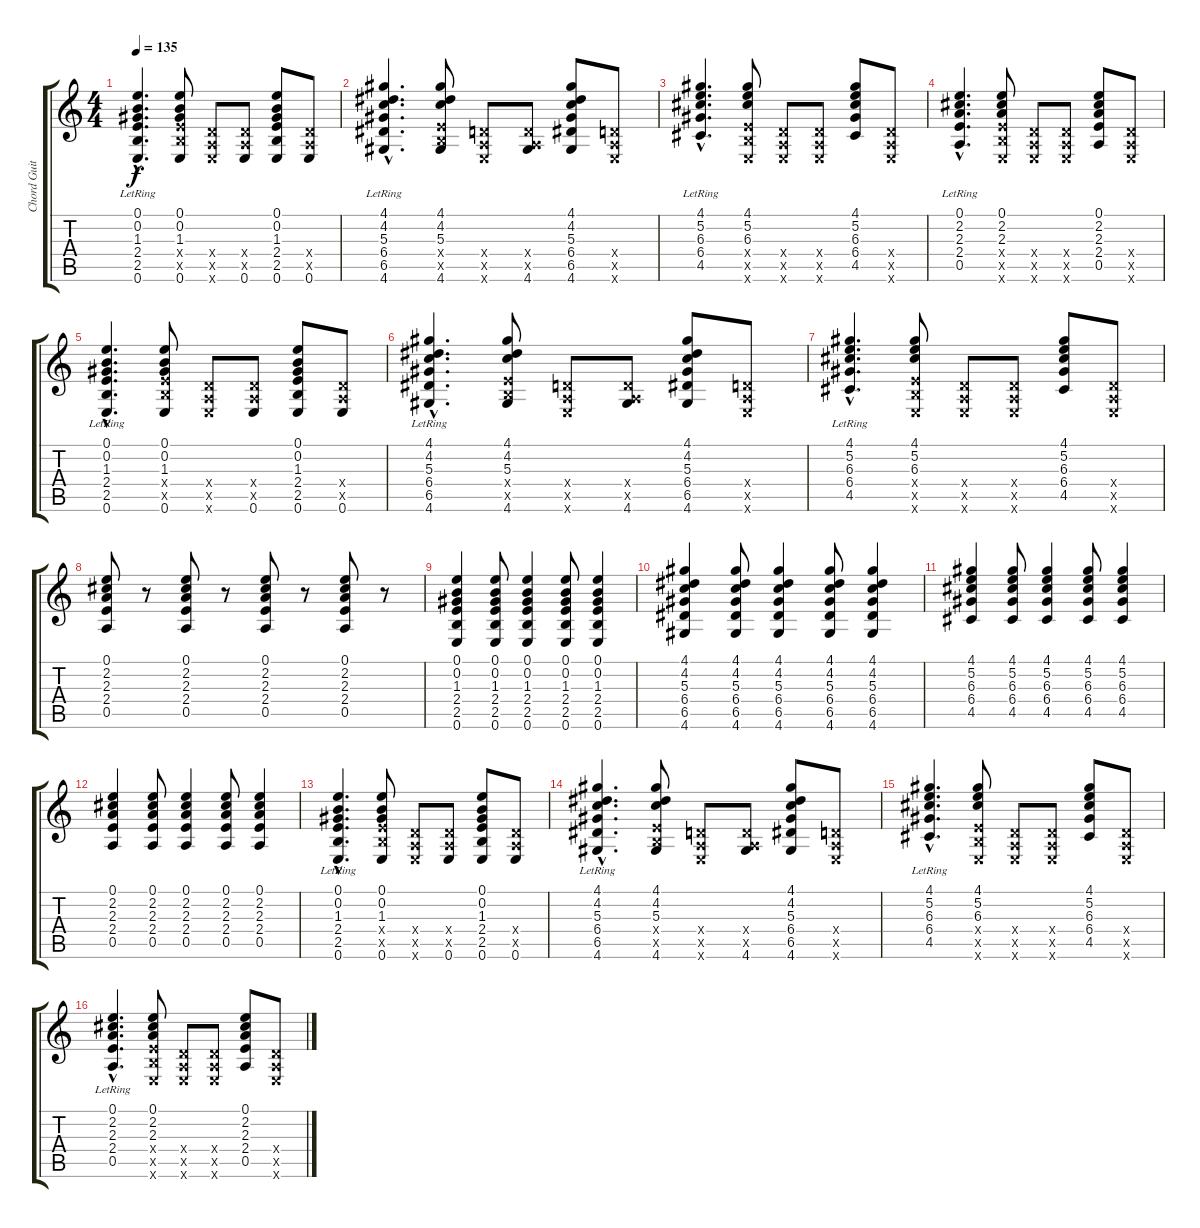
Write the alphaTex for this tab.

\track ("Chord Guitar" "Chord Guit") {instrument acousticguitarsteel}
\staff {score tabs}
\tuning (E4 B3 G3 D3 A2 E2) {hide}
\ts (4 4)
\tempo 135
\clef g2
\ks c
(0.1{hac lr} 0.2{hac lr} 1.3{hac lr} 2.4{hac lr} 2.5{hac lr} 0.6{hac lr}).4{d dy f} (0.1 0.2 1.3 2.4{x} 2.5{x} 0.6).8 (0.4{x} 0.5{x} 0.6{x}).8 (0.4{x} 0.5{x} 0.6).8 (0.1 0.2 1.3 2.4 2.5 0.6).8 (0.4{x} 0.5{x} 0.6).8 |
(4.1{hac lr} 4.2{hac lr} 5.3{hac lr} 6.4{hac lr} 6.5{hac lr} 4.6{hac lr}).4{d} (4.1 4.2 5.3 2.4{x} 2.5{x} 4.6).8 (0.4{x} 0.5{x} 0.6{x}).8 (0.4{x} 0.5{x} 4.6).8 (4.1 4.2 5.3 6.4 6.5 4.6).8 (0.4{x} 0.5{x} 0.6{x}).8 |
(4.1{hac lr} 5.2{hac lr} 6.3{hac lr} 6.4{hac lr} 4.5{hac lr}).4{d} (4.1 5.2 6.3 2.4{x} 2.5{x} 0.6{x}).8 (0.4{x} 0.5{x} 0.6{x}).8 (0.4{x} 0.5{x} 0.6{x}).8 (4.1 5.2 6.3 6.4 4.5).8 (0.4{x} 0.5{x} 0.6{x}).8 |
(0.1{hac lr} 2.2{hac lr} 2.3{hac lr} 2.4{hac lr} 0.5{hac lr}).4{d} (0.1 2.2 2.3 2.4{x} 2.5{x} 0.6{x}).8 (0.4{x} 0.5{x} 0.6{x}).8 (0.4{x} 0.5{x} 0.6{x}).8 (0.1 2.2 2.3 2.4 0.5).8 (0.4{x} 0.5{x} 0.6{x}).8 |
(0.1{hac lr} 0.2{hac lr} 1.3{hac lr} 2.4{hac lr} 2.5{hac lr} 0.6{hac lr}).4{d} (0.1 0.2 1.3 2.4{x} 2.5{x} 0.6).8 (0.4{x} 0.5{x} 0.6{x}).8 (0.4{x} 0.5{x} 0.6).8 (0.1 0.2 1.3 2.4 2.5 0.6).8 (0.4{x} 0.5{x} 0.6).8 |
(4.1{hac lr} 4.2{hac lr} 5.3{hac lr} 6.4{hac lr} 6.5{hac lr} 4.6{hac lr}).4{d} (4.1 4.2 5.3 2.4{x} 2.5{x} 4.6).8 (0.4{x} 0.5{x} 0.6{x}).8 (0.4{x} 0.5{x} 4.6).8 (4.1 4.2 5.3 6.4 6.5 4.6).8 (0.4{x} 0.5{x} 0.6{x}).8 |
(4.1{hac lr} 5.2{hac lr} 6.3{hac lr} 6.4{hac lr} 4.5{hac lr}).4{d} (4.1 5.2 6.3 2.4{x} 2.5{x} 0.6{x}).8 (0.4{x} 0.5{x} 0.6{x}).8 (0.4{x} 0.5{x} 0.6{x}).8 (4.1 5.2 6.3 6.4 4.5).8 (0.4{x} 0.5{x} 0.6{x}).8 |
(0.1 2.2 2.3 2.4 0.5).8 r.8 (0.1 2.2 2.3 2.4 0.5).8 r.8 (0.1 2.2 2.3 2.4 0.5).8 r.8 (0.1 2.2 2.3 2.4 0.5).8 r.8 |
(0.1 0.2 1.3 2.4 2.5 0.6).4 (0.1 0.2 1.3 2.4 2.5 0.6).8 (0.1 0.2 1.3 2.4 2.5 0.6).4 (0.1 0.2 1.3 2.4 2.5 0.6).8 (0.1 0.2 1.3 2.4 2.5 0.6).4 |
(4.1 4.2 5.3 6.4 6.5 4.6).4 (4.1 4.2 5.3 6.4 6.5 4.6).8 (4.1 4.2 5.3 6.4 6.5 4.6).4 (4.1 4.2 5.3 6.4 6.5 4.6).8 (4.1 4.2 5.3 6.4 6.5 4.6).4 |
(4.1 5.2 6.3 6.4 4.5).4 (4.1 5.2 6.3 6.4 4.5).8 (4.1 5.2 6.3 6.4 4.5).4 (4.1 5.2 6.3 6.4 4.5).8 (4.1 5.2 6.3 6.4 4.5).4 |
(0.1 2.2 2.3 2.4 0.5).4 (0.1 2.2 2.3 2.4 0.5).8 (0.1 2.2 2.3 2.4 0.5).4 (0.1 2.2 2.3 2.4 0.5).8 (0.1 2.2 2.3 2.4 0.5).4 |
(0.1{hac lr} 0.2{hac lr} 1.3{hac lr} 2.4{hac lr} 2.5{hac lr} 0.6{hac lr}).4{d} (0.1 0.2 1.3 2.4{x} 2.5{x} 0.6).8 (0.4{x} 0.5{x} 0.6{x}).8 (0.4{x} 0.5{x} 0.6).8 (0.1 0.2 1.3 2.4 2.5 0.6).8 (0.4{x} 0.5{x} 0.6).8 |
(4.1{hac lr} 4.2{hac lr} 5.3{hac lr} 6.4{hac lr} 6.5{hac lr} 4.6{hac lr}).4{d} (4.1 4.2 5.3 2.4{x} 2.5{x} 4.6).8 (0.4{x} 0.5{x} 0.6{x}).8 (0.4{x} 0.5{x} 4.6).8 (4.1 4.2 5.3 6.4 6.5 4.6).8 (0.4{x} 0.5{x} 0.6{x}).8 |
(4.1{hac lr} 5.2{hac lr} 6.3{hac lr} 6.4{hac lr} 4.5{hac lr}).4{d} (4.1 5.2 6.3 2.4{x} 2.5{x} 0.6{x}).8 (0.4{x} 0.5{x} 0.6{x}).8 (0.4{x} 0.5{x} 0.6{x}).8 (4.1 5.2 6.3 6.4 4.5).8 (0.4{x} 0.5{x} 0.6{x}).8 |
(0.1{hac lr} 2.2{hac lr} 2.3{hac lr} 2.4{hac lr} 0.5{hac lr}).4{d} (0.1 2.2 2.3 2.4{x} 2.5{x} 0.6{x}).8 (0.4{x} 0.5{x} 0.6{x}).8 (0.4{x} 0.5{x} 0.6{x}).8 (0.1 2.2 2.3 2.4 0.5).8 (0.4{x} 0.5{x} 0.6{x}).8
